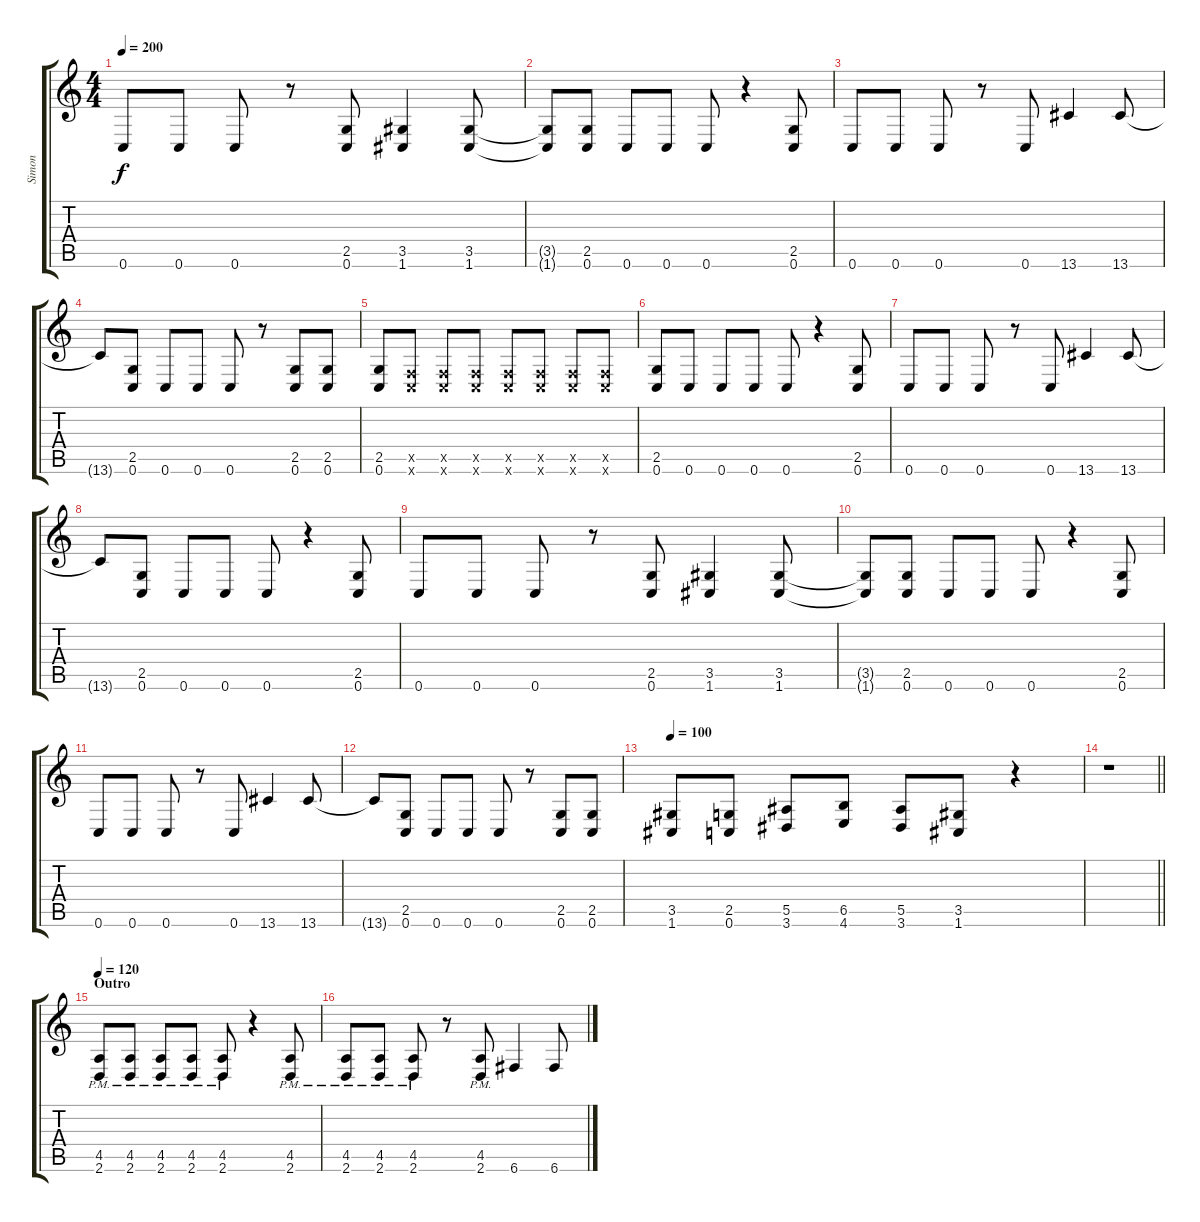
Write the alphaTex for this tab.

\track ("Simon" "Simon") {instrument distortionguitar}
\staff {score tabs}
\tuning (C4 G3 Eb3 Bb2 F2 C2) {hide}
\ts (4 4)
\tempo 200
\clef g2
\ks c
0.6.8{dy f} 0.6.8 0.6.8 r.8 (2.5 0.6).8 (3.5 1.6).4 (3.5 1.6).8 |
(3.5{t} 1.6{t}).8 (2.5 0.6).8 0.6.8 0.6.8 0.6.8 r.4 (2.5 0.6).8 |
0.6.8 0.6.8 0.6.8 r.8 0.6.8 13.6.4 13.6.8 |
13.6{t}.8 (2.5 0.6).8 0.6.8 0.6.8 0.6.8 r.8 (2.5 0.6).8 (2.5 0.6).8 |
(2.5 0.6).8 (0.5{x} 0.6{x}).8 (0.5{x} 0.6{x}).8 (0.5{x} 0.6{x}).8 (0.5{x} 0.6{x}).8 (0.5{x} 0.6{x}).8 (0.5{x} 0.6{x}).8 (0.5{x} 0.6{x}).8 |
(2.5 0.6).8 0.6.8 0.6.8 0.6.8 0.6.8 r.4 (2.5 0.6).8 |
0.6.8 0.6.8 0.6.8 r.8 0.6.8 13.6.4 13.6.8 |
13.6{t}.8 (2.5 0.6).8 0.6.8 0.6.8 0.6.8 r.4 (2.5 0.6).8 |
0.6.8 0.6.8 0.6.8 r.8 (2.5 0.6).8 (3.5 1.6).4 (3.5 1.6).8 |
(3.5{t} 1.6{t}).8 (2.5 0.6).8 0.6.8 0.6.8 0.6.8 r.4 (2.5 0.6).8 |
0.6.8 0.6.8 0.6.8 r.8 0.6.8 13.6.4 13.6.8 |
13.6{t}.8 (2.5 0.6).8 0.6.8 0.6.8 0.6.8 r.8 (2.5 0.6).8 (2.5 0.6).8 |
\tempo 100
(3.5 1.6).8 (2.5 0.6).8 (5.5 3.6).8 (6.5 4.6).8 (5.5 3.6).8 (3.5 1.6).8 r.4 |
\barLineRight lightlight
r.1 |
\section ("" "Outro")
\tempo 120
(4.5 2.6{pm}).8 (4.5 2.6{pm}).8 (4.5 2.6{pm}).8 (4.5 2.6{pm}).8 (4.5 2.6{pm}).8 r.4 (4.5 2.6{pm}).8 |
(4.5 2.6{pm}).8 (4.5 2.6{pm}).8 (4.5 2.6{pm}).8 r.8 (4.5 2.6{pm}).8 6.6.4 6.6.8
